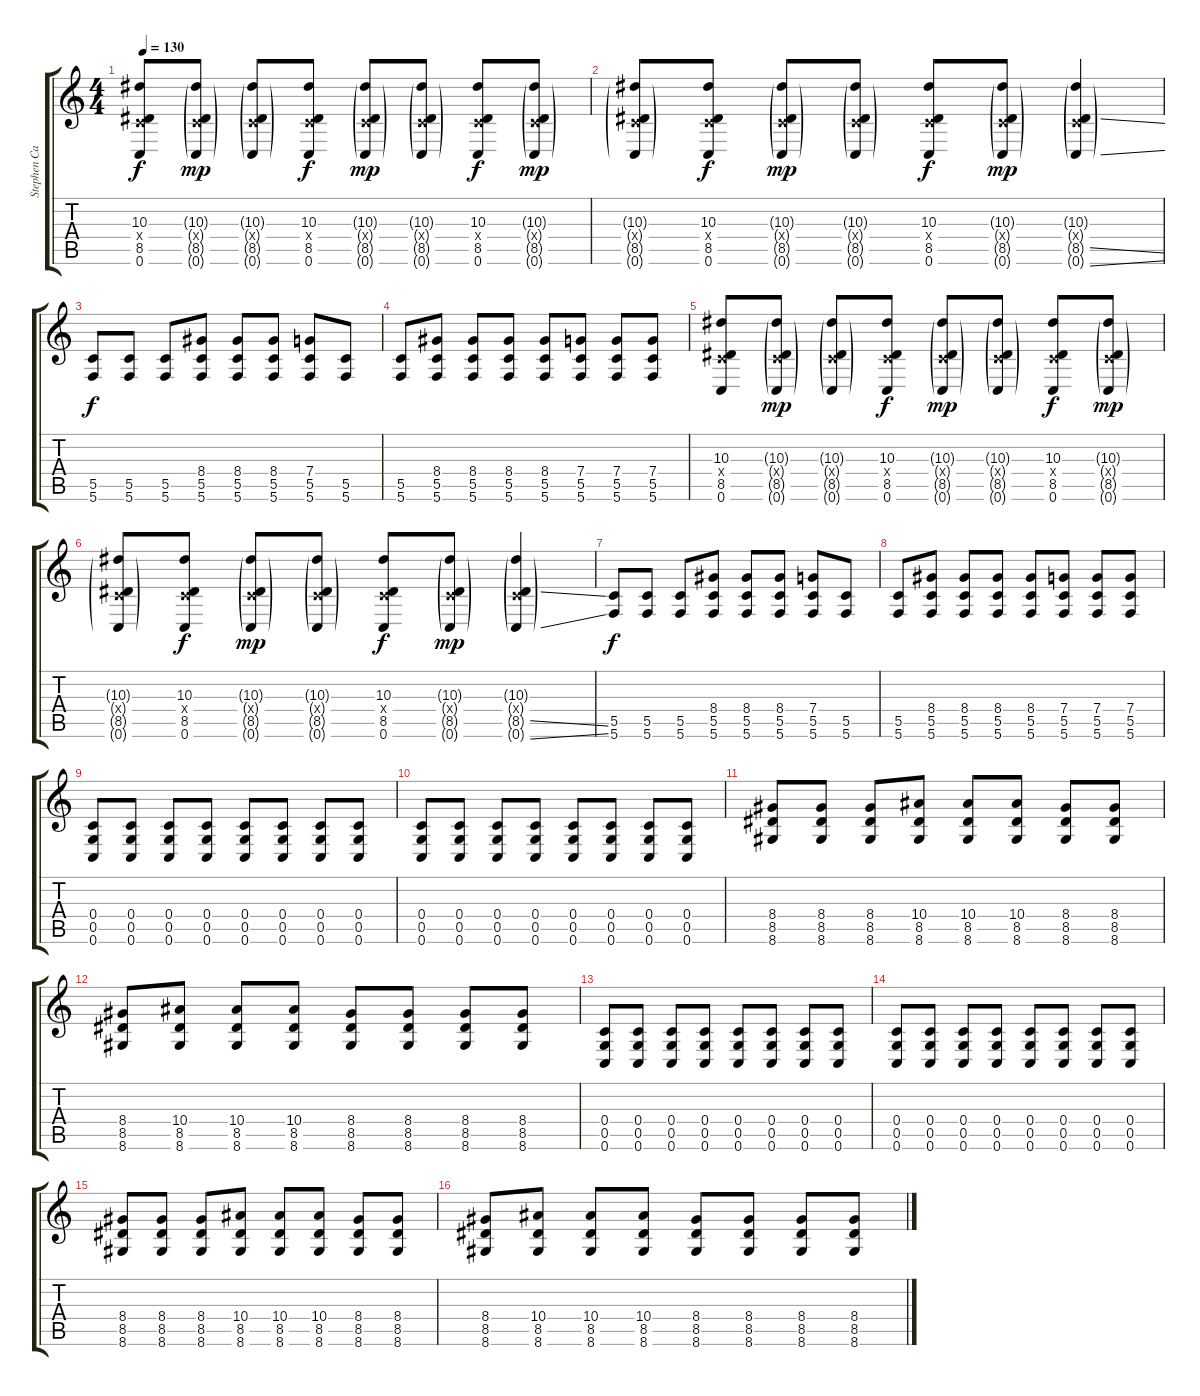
\track ("Stephen Carpenter" "Stephen Ca") {instrument overdrivenguitar}
\staff {score tabs}
\tuning (D4 A3 F3 C3 G2 C2) {hide}
\ts (4 4)
\tempo 130
\clef g2
\ks c
(10.3 0.4{x} 8.5 0.6).8{dy f} (10.3{g} 0.4{g x} 8.5{g} 0.6{g}).8{dy mp} (10.3{g} 0.4{g x} 8.5{g} 0.6{g}).8 (10.3 0.4{x} 8.5 0.6).8{dy f} (10.3{g} 0.4{g x} 8.5{g} 0.6{g}).8{dy mp} (10.3{g} 0.4{g x} 8.5{g} 0.6{g}).8 (10.3 0.4{x} 8.5 0.6).8{dy f} (10.3{g} 0.4{g x} 8.5{g} 0.6{g}).8{dy mp} |
(10.3{g} 0.4{g x} 8.5{g} 0.6{g}).8 (10.3 0.4{x} 8.5 0.6).8{dy f} (10.3{g} 0.4{g x} 8.5{g} 0.6{g}).8{dy mp} (10.3{g} 0.4{g x} 8.5{g} 0.6{g}).8 (10.3 0.4{x} 8.5 0.6).8{dy f} (10.3{g} 0.4{g x} 8.5{g} 0.6{g}).8{dy mp} (10.3{g} 0.4{g x} 8.5{ss g} 0.6{ss g}).4 |
(5.5 5.6).8{dy f} (5.5 5.6).8 (5.5 5.6).8 (8.4 5.5 5.6).8 (8.4 5.5 5.6).8 (8.4 5.5 5.6).8 (7.4 5.5 5.6).8 (5.5 5.6).8 |
(5.5 5.6).8 (8.4 5.5 5.6).8 (8.4 5.5 5.6).8 (8.4 5.5 5.6).8 (8.4 5.5 5.6).8 (7.4 5.5 5.6).8 (7.4 5.5 5.6).8 (7.4 5.5 5.6).8 |
(10.3 0.4{x} 8.5 0.6).8 (10.3{g} 0.4{g x} 8.5{g} 0.6{g}).8{dy mp} (10.3{g} 0.4{g x} 8.5{g} 0.6{g}).8 (10.3 0.4{x} 8.5 0.6).8{dy f} (10.3{g} 0.4{g x} 8.5{g} 0.6{g}).8{dy mp} (10.3{g} 0.4{g x} 8.5{g} 0.6{g}).8 (10.3 0.4{x} 8.5 0.6).8{dy f} (10.3{g} 0.4{g x} 8.5{g} 0.6{g}).8{dy mp} |
(10.3{g} 0.4{g x} 8.5{g} 0.6{g}).8 (10.3 0.4{x} 8.5 0.6).8{dy f} (10.3{g} 0.4{g x} 8.5{g} 0.6{g}).8{dy mp} (10.3{g} 0.4{g x} 8.5{g} 0.6{g}).8 (10.3 0.4{x} 8.5 0.6).8{dy f} (10.3{g} 0.4{g x} 8.5{g} 0.6{g}).8{dy mp} (10.3{g} 0.4{g x} 8.5{ss g} 0.6{ss g}).4 |
(5.5 5.6).8{dy f} (5.5 5.6).8 (5.5 5.6).8 (8.4 5.5 5.6).8 (8.4 5.5 5.6).8 (8.4 5.5 5.6).8 (7.4 5.5 5.6).8 (5.5 5.6).8 |
(5.5 5.6).8 (8.4 5.5 5.6).8 (8.4 5.5 5.6).8 (8.4 5.5 5.6).8 (8.4 5.5 5.6).8 (7.4 5.5 5.6).8 (7.4 5.5 5.6).8 (7.4 5.5 5.6).8 |
(0.4 0.5 0.6).8 (0.4 0.5 0.6).8 (0.4 0.5 0.6).8 (0.4 0.5 0.6).8 (0.4 0.5 0.6).8 (0.4 0.5 0.6).8 (0.4 0.5 0.6).8 (0.4 0.5 0.6).8 |
(0.4 0.5 0.6).8 (0.4 0.5 0.6).8 (0.4 0.5 0.6).8 (0.4 0.5 0.6).8 (0.4 0.5 0.6).8 (0.4 0.5 0.6).8 (0.4 0.5 0.6).8 (0.4 0.5 0.6).8 |
(8.4 8.5 8.6).8 (8.4 8.5 8.6).8 (8.4 8.5 8.6).8 (10.4 8.5 8.6).8 (10.4 8.5 8.6).8 (10.4 8.5 8.6).8 (8.4 8.5 8.6).8 (8.4 8.5 8.6).8 |
(8.4 8.5 8.6).8 (10.4 8.5 8.6).8 (10.4 8.5 8.6).8 (10.4 8.5 8.6).8 (8.4 8.5 8.6).8 (8.4 8.5 8.6).8 (8.4 8.5 8.6).8 (8.4 8.5 8.6).8 |
(0.4 0.5 0.6).8 (0.4 0.5 0.6).8 (0.4 0.5 0.6).8 (0.4 0.5 0.6).8 (0.4 0.5 0.6).8 (0.4 0.5 0.6).8 (0.4 0.5 0.6).8 (0.4 0.5 0.6).8 |
(0.4 0.5 0.6).8 (0.4 0.5 0.6).8 (0.4 0.5 0.6).8 (0.4 0.5 0.6).8 (0.4 0.5 0.6).8 (0.4 0.5 0.6).8 (0.4 0.5 0.6).8 (0.4 0.5 0.6).8 |
(8.4 8.5 8.6).8 (8.4 8.5 8.6).8 (8.4 8.5 8.6).8 (10.4 8.5 8.6).8 (10.4 8.5 8.6).8 (10.4 8.5 8.6).8 (8.4 8.5 8.6).8 (8.4 8.5 8.6).8 |
(8.4 8.5 8.6).8 (10.4 8.5 8.6).8 (10.4 8.5 8.6).8 (10.4 8.5 8.6).8 (8.4 8.5 8.6).8 (8.4 8.5 8.6).8 (8.4 8.5 8.6).8 (8.4 8.5 8.6).8
